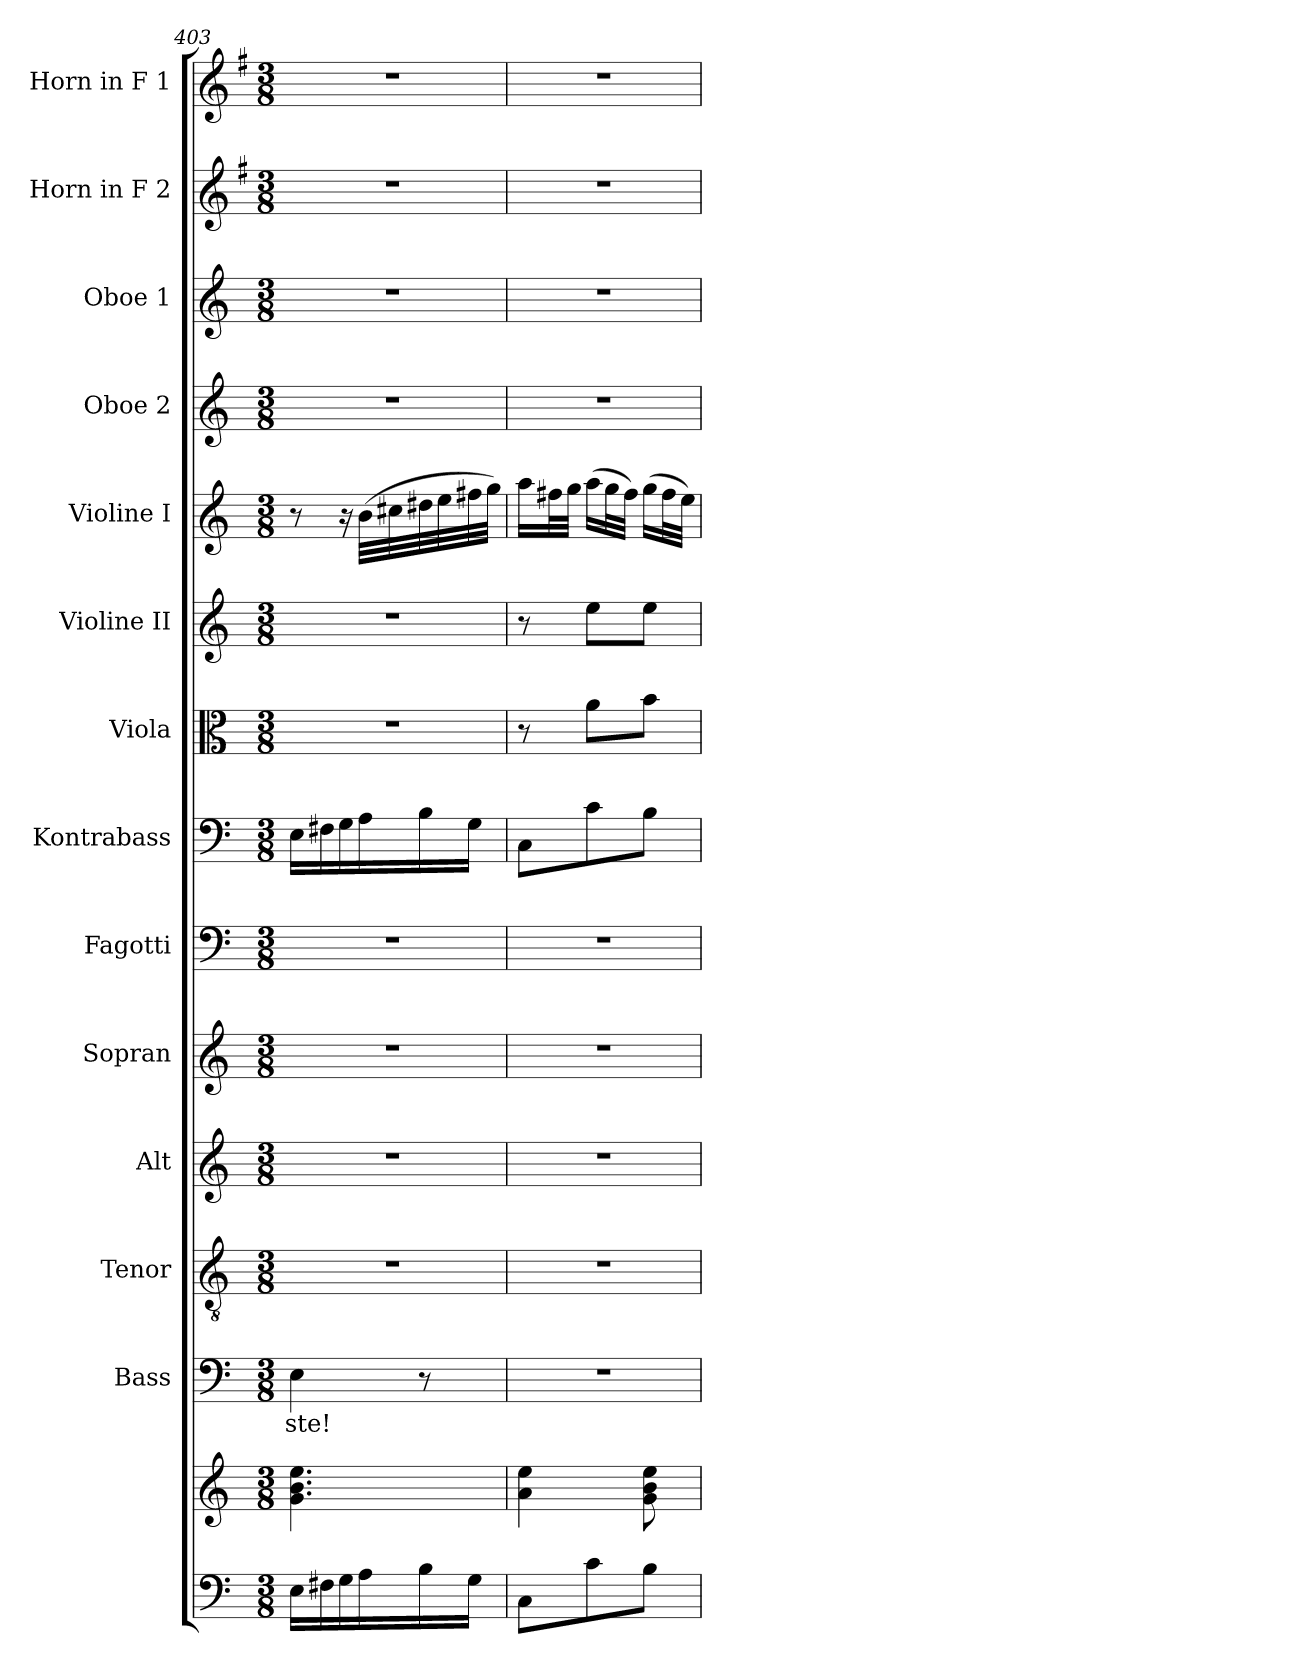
**kern	**kern	**kern	**text	**kern	**kern	**kern	**kern	**kern	**kern	**kern	**kern	**kern	**kern	**kern	**kern
*part14	*part14	*part13	*part13	*part12	*part11	*part10	*part9	*part8	*part7	*part6	*part5	*part4	*part3	*part2	*part1
*staff15	*staff14	*staff13	*staff13	*staff12	*staff11	*staff10	*staff9	*staff8	*staff7	*staff6	*staff5	*staff4	*staff3	*staff2	*staff1
*	*	*I"Bass	*	*I"Tenor	*I"Alt	*I"Sopran	*I"Fagotti	*I"Kontrabass	*I"Viola	*I"Violine II	*I"Violine I	*I"Oboe 2	*I"Oboe 1	*I"Horn in F 2	*I"Horn in F 1
*	*	*I'B.	*	*I'T.	*I'A.	*I'S.	*I'Fg.	*I'Kb.	*I'Vla.	*I'Vl. II	*I'Vl. I	*I'Ob. 2	*I'Ob. 1	*	*
*clefF4	*clefG2	*clefF4	*	*clefGv2	*clefG2	*clefG2	*clefF4	*clefF4	*clefC3	*clefG2	*clefG2	*clefG2	*clefG2	*clefG2	*clefG2
*	*	*	*	*	*	*	*	*ITrd7c12	*	*	*	*	*	*ITrd4c7	*ITrd4c7
*k[]	*k[]	*k[]	*	*k[]	*k[]	*k[]	*k[]	*k[]	*k[]	*k[]	*k[]	*k[]	*k[]	*k[]	*k[]
*C:	*C:	*C:	*	*C:	*C:	*C:	*C:	*C:	*C:	*C:	*C:	*C:	*C:	*C:	*C:
*M3/8	*M3/8	*M3/8	*	*M3/8	*M3/8	*M3/8	*M3/8	*M3/8	*M3/8	*M3/8	*M3/8	*M3/8	*M3/8	*M3/8	*M3/8
=403	=403	=403	=403	=403	=403	=403	=403	=403	=403	=403	=403	=403	=403	=403	=403
!	!	!	!LO:LY:b	!	!	!	!	!	!	!	!	!	!	!	!
16E\LL	4.g\ 4.b\ 4.ee\	4E\	-ste!	4.r	4.r	4.r	4.r	16EE\LL	4.r	4.r	8r	4.r	4.r	4.r	4.r
16F#X\	.	.	.	.	.	.	.	16FF#X\	.	.	.	.	.	.	.
16G\	.	.	.	.	.	.	.	16GG\	.	.	16r	.	.	.	.
16A\	.	.	.	.	.	.	.	16AA\	.	.	(>32b\LLL	.	.	.	.
.	.	.	.	.	.	.	.	.	.	.	32cc#X\	.	.	.	.
16B\	.	8r	.	.	.	.	.	16BB\	.	.	32dd#X\	.	.	.	.
.	.	.	.	.	.	.	.	.	.	.	32ee\	.	.	.	.
16G\JJ	.	.	.	.	.	.	.	16GG\JJ	.	.	32ff#X\	.	.	.	.
.	.	.	.	.	.	.	.	.	.	.	32gg\JJJ)	.	.	.	.
=404	=404	=404	=404	=404	=404	=404	=404	=404	=404	=404	=404	=404	=404	=404	=404
8C\L	4a\ 4ee\	4.r	.	4.r	4.r	4.r	4.r	8CC\L	8r	8r	16aa\LL	4.r	4.r	4.r	4.r
.	.	.	.	.	.	.	.	.	.	.	32ff#X\L	.	.	.	.
.	.	.	.	.	.	.	.	.	.	.	32gg\JJJ	.	.	.	.
8c\	.	.	.	.	.	.	.	8C\	8a\L	8ee\L	(>16aa\LL	.	.	.	.
.	.	.	.	.	.	.	.	.	.	.	32gg\L	.	.	.	.
.	.	.	.	.	.	.	.	.	.	.	32ff#\JJJ)	.	.	.	.
8B\J	8g\ 8b\ 8ee\	.	.	.	.	.	.	8BB\J	8b\J	8ee\J	(>16gg\LL	.	.	.	.
.	.	.	.	.	.	.	.	.	.	.	32ff#\L	.	.	.	.
.	.	.	.	.	.	.	.	.	.	.	32ee\JJJ)	.	.	.	.
=	=	=	=	=	=	=	=	=	=	=	=	=	=	=	=
*-	*-	*-	*-	*-	*-	*-	*-	*-	*-	*-	*-	*-	*-	*-	*-
